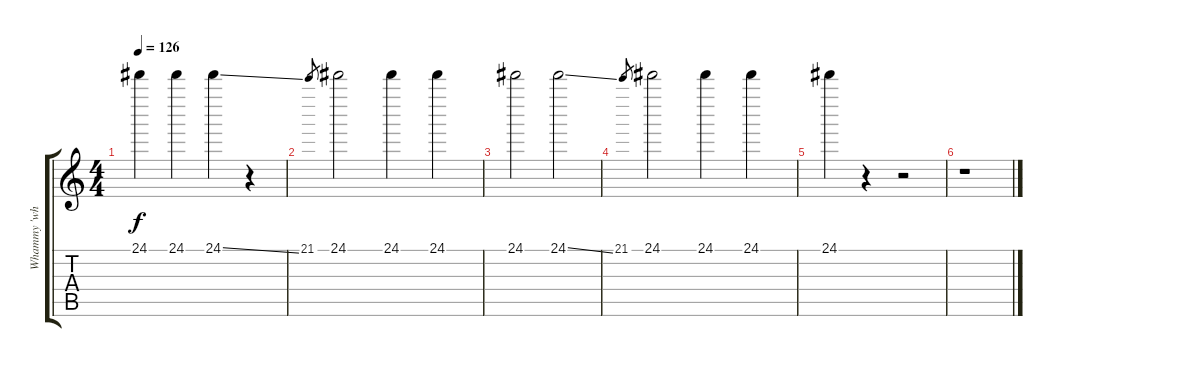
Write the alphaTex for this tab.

\track ("Whammy 'whistle'" "Whammy 'wh") {instrument overdrivenguitar}
\staff {score tabs}
\tuning (Eb5 Bb4 Gb4 Db4 Ab3 Eb3) {hide}
\ts (4 4)
\tempo 126
\clef g2
\ks c
24.1.4{dy f} 24.1.4 24.1{ss}.4 r.4 |
21.1.8{gr} 24.1.2 24.1.4 24.1.4 |
24.1.2 24.1{ss}.2 |
21.1.8{gr} 24.1.2 24.1.4 24.1.4 |
24.1.4 r.4 r.2 |
r.1
